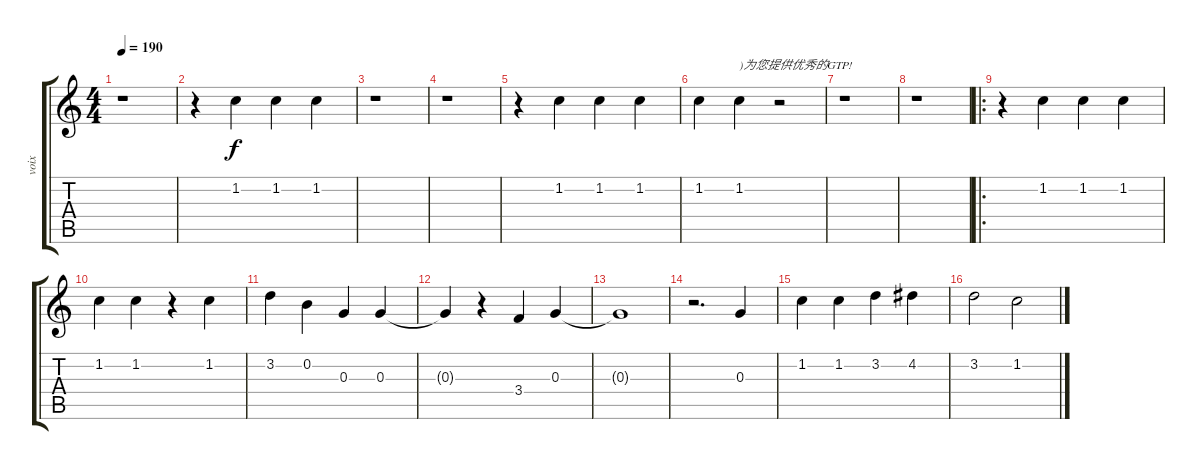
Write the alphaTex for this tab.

\track ("voix" "voix") {instrument acousticguitarsteel}
\staff {score tabs}
\tuning (E4 B3 G3 D3 A2 E2) {hide}
\ts (4 4)
\tempo 190
\clef g2
\ks c
r.1{dy f instrument acousticguitarsteel} |
r.4 1.2.4 1.2.4 1.2.4 |
r.1 |
r.1 |
r.4 1.2.4 1.2.4 1.2.4 |
1.2.4 1.2.4{txt ")为您提供优秀的GTP!"} r.2 |
r.1 |
r.1 |
\ro
r.4 1.2.4 1.2.4 1.2.4 |
1.2.4 1.2.4 r.4 1.2.4 |
3.2.4 0.2.4 0.3.4 0.3.4 |
0.3{t}.4 r.4 3.4.4 0.3.4 |
0.3{t}.1 |
r.2{d} 0.3.4 |
1.2.4 1.2.4 3.2.4 4.2.4 |
3.2.2 1.2.2
